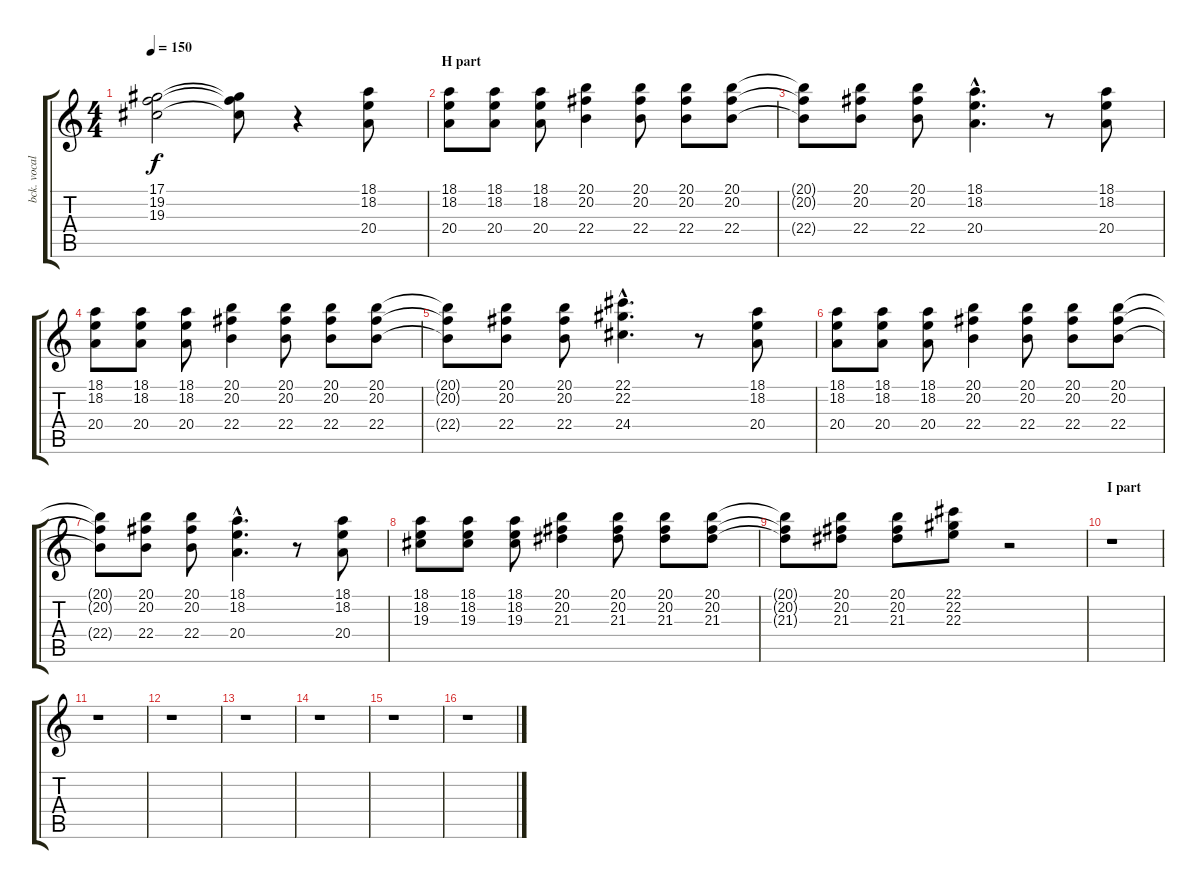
\track ("bck. vocal" "bck. vocal") {instrument flute}
\staff {score tabs}
\tuning (Eb4 Bb3 Gb3 Db3 Ab2 Eb2) {hide}
\ts (4 4)
\tempo 150
\clef g2
\ks c
(17.1{t} 19.2{t} 19.3{t}).2{dy f} (17.1{t} 19.2{t} 19.3{t}).8 r.4 (18.1 18.2 20.4).8 |
\section ("" "H part")
(18.1 18.2 20.4).8 (18.1 18.2 20.4).8 (18.1 18.2 20.4).8 (20.1 20.2 22.4).4 (20.1 20.2 22.4).8 (20.1 20.2 22.4).8 (20.1 20.2 22.4).8 |
(20.1{t} 20.2{t} 22.4{t}).8 (20.1 20.2 22.4).8 (20.1 20.2 22.4).8 (18.1{hac} 18.2{hac} 20.4{hac}).4{d} r.8 (18.1 18.2 20.4).8 |
(18.1 18.2 20.4).8 (18.1 18.2 20.4).8 (18.1 18.2 20.4).8 (20.1 20.2 22.4).4 (20.1 20.2 22.4).8 (20.1 20.2 22.4).8 (20.1 20.2 22.4).8 |
(20.1{t} 20.2{t} 22.4{t}).8 (20.1 20.2 22.4).8 (20.1 20.2 22.4).8 (22.1{hac} 22.2{hac} 24.4{hac}).4{d} r.8 (18.1 18.2 20.4).8 |
(18.1 18.2 20.4).8 (18.1 18.2 20.4).8 (18.1 18.2 20.4).8 (20.1 20.2 22.4).4 (20.1 20.2 22.4).8 (20.1 20.2 22.4).8 (20.1 20.2 22.4).8 |
(20.1{t} 20.2{t} 22.4{t}).8 (20.1 20.2 22.4).8 (20.1 20.2 22.4).8 (18.1{hac} 18.2{hac} 20.4{hac}).4{d} r.8 (18.1 18.2 20.4).8 |
(18.1 18.2 19.3).8 (18.1 18.2 19.3).8 (18.1 18.2 19.3).8 (20.1 20.2 21.3).4 (20.1 20.2 21.3).8 (20.1 20.2 21.3).8 (20.1 20.2 21.3).8 |
(20.1{t} 20.2{t} 21.3{t}).8 (20.1 20.2 21.3).8 (20.1 20.2 21.3).8 (22.1 22.2 22.3).8 r.2 |
\section ("" "I part")
r.1 |
r.1 |
r.1 |
r.1 |
r.1 |
r.1 |
r.1
